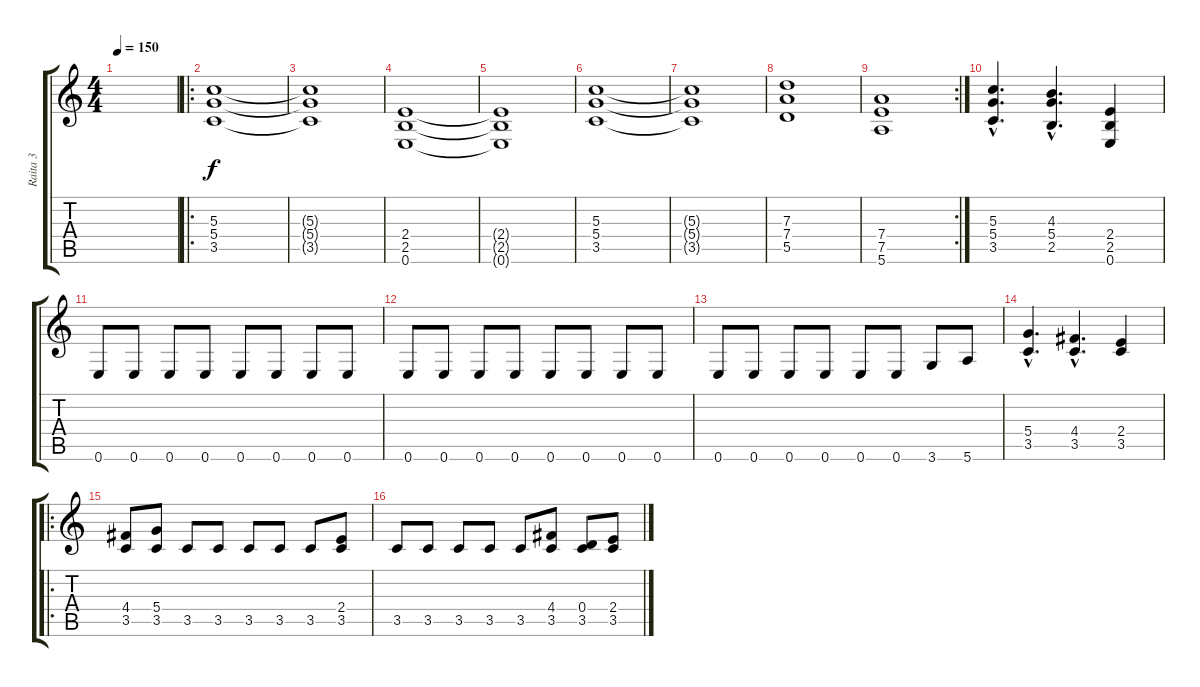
\track ("Raita 3" "Raita 3") {instrument distortionguitar}
\staff {score tabs}
\tuning (E4 B3 G3 D3 A2 E2) {hide}
\ts (4 4)
\tempo 150
\clef g2
\ks c
|
\ro
(5.3 5.4 3.5).1 |
(5.3{t} 5.4{t} 3.5{t}).1 |
(2.4 2.5 0.6).1 |
(2.4{t} 2.5{t} 0.6{t}).1 |
(5.3 5.4 3.5).1 |
(5.3{t} 5.4{t} 3.5{t}).1 |
(7.3 7.4 5.5).1 |
\rc 2
(7.4 7.5 5.6).1 |
(5.3{hac} 5.4{hac} 3.5{hac}).4{d} (4.3{hac} 5.4{hac} 2.5{hac}).4{d} (2.4 2.5 0.6).4 |
0.6.8 0.6.8 0.6.8 0.6.8 0.6.8 0.6.8 0.6.8 0.6.8 |
0.6.8 0.6.8 0.6.8 0.6.8 0.6.8 0.6.8 0.6.8 0.6.8 |
0.6.8 0.6.8 0.6.8 0.6.8 0.6.8 0.6.8 3.6.8 5.6.8 |
(5.4{hac} 3.5{hac}).4{d} (4.4{hac} 3.5{hac}).4{d} (2.4 3.5).4 |
\ro
(4.4 3.5).8 (5.4 3.5).8 3.5.8 3.5.8 3.5.8 3.5.8 3.5.8 (2.4 3.5).8 |
3.5.8 3.5.8 3.5.8 3.5.8 3.5.8 (4.4 3.5).8 (0.4 3.5).8 (2.4 3.5).8
